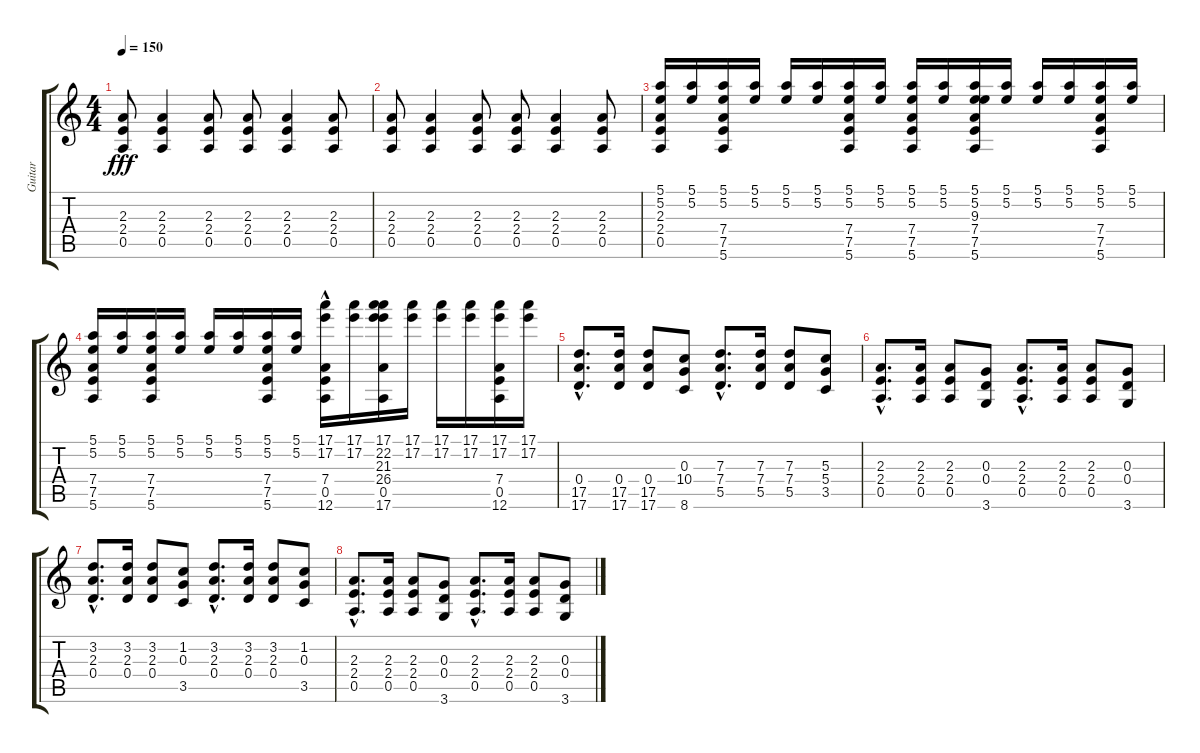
\track ("Guitar" "Guitar") {instrument distortionguitar}
\staff {score tabs}
\tuning (E4 B3 G3 D3 A2 E2) {hide}
\ts (4 4)
\tempo 150
\clef g2
\ks c
(2.3 2.4 0.5).8{dy fff} (2.3 2.4 0.5).4 (2.3 2.4 0.5).8 (2.3 2.4 0.5).8 (2.3 2.4 0.5).4 (2.3 2.4 0.5).8 |
(2.3 2.4 0.5).8 (2.3 2.4 0.5).4 (2.3 2.4 0.5).8 (2.3 2.4 0.5).8 (2.3 2.4 0.5).4 (2.3 2.4 0.5).8 |
(5.1 5.2 2.3 2.4 0.5).16 (5.1 5.2).16 (5.1 5.2 7.4 7.5 5.6).16 (5.1 5.2).16 (5.1 5.2).16 (5.1 5.2).16 (5.1 5.2 7.4 7.5 5.6).16 (5.1 5.2).16 (5.1 5.2 7.4 7.5 5.6).16 (5.1 5.2).16 (5.1 5.2 9.3 7.4 7.5 5.6).16 (5.1 5.2).16 (5.1 5.2).16 (5.1 5.2).16 (5.1 5.2 7.4 7.5 5.6).16 (5.1 5.2).16 |
(5.1 5.2 7.4 7.5 5.6).16 (5.1 5.2).16 (5.1 5.2 7.4 7.5 5.6).16 (5.1 5.2).16 (5.1 5.2).16 (5.1 5.2).16 (5.1 5.2 7.4 7.5 5.6).16 (5.1 5.2).16 (17.1 17.2 7.4 0.5 12.6{hac}).16 (17.1 17.2).16 (17.1 22.2 21.3 26.4 0.5 17.6).16 (17.1 17.2).16 (17.1 17.2).16 (17.1 17.2).16 (17.1 17.2 7.4 0.5 12.6).16 (17.1 17.2).16 |
(0.4{hac} 17.5{hac} 17.6{hac}).8{d} (0.4 17.5 17.6).16 (0.4 17.5 17.6).8 (0.3 10.4 8.6).8 (7.3{hac} 7.4{hac} 5.5{hac}).8{d} (7.3 7.4 5.5).16 (7.3 7.4 5.5).8 (5.3 5.4 3.5).8 |
(2.3{hac} 2.4{hac} 0.5{hac}).8{d} (2.3 2.4 0.5).16 (2.3 2.4 0.5).8 (0.3 0.4 3.6).8 (2.3{hac} 2.4{hac} 0.5{hac}).8{d} (2.3 2.4 0.5).16 (2.3 2.4 0.5).8 (0.3 0.4 3.6).8 |
(3.2{hac} 2.3{hac} 0.4{hac}).8{d} (3.2 2.3 0.4).16 (3.2 2.3 0.4).8 (1.2 0.3 3.5).8 (3.2{hac} 2.3{hac} 0.4{hac}).8{d} (3.2 2.3 0.4).16 (3.2 2.3 0.4).8 (1.2 0.3 3.5).8 |
(2.3{hac} 2.4{hac} 0.5{hac}).8{d} (2.3 2.4 0.5).16 (2.3 2.4 0.5).8 (0.3 0.4 3.6).8 (2.3{hac} 2.4{hac} 0.5{hac}).8{d} (2.3 2.4 0.5).16 (2.3 2.4 0.5).8 (0.3 0.4 3.6).8
